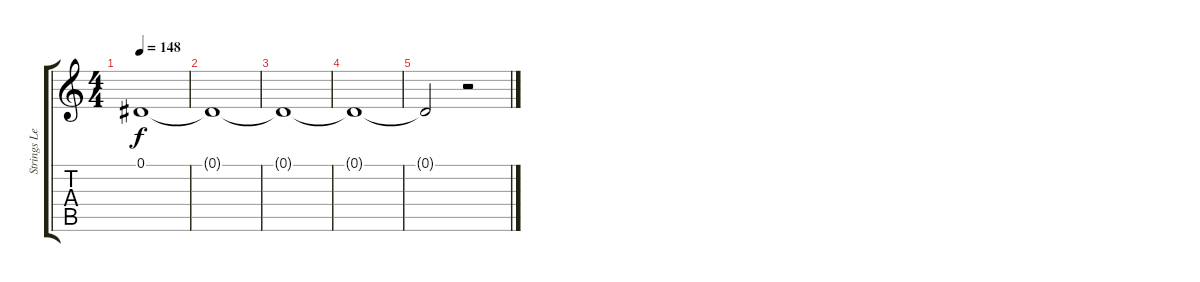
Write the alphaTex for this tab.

\track ("Strings Lead" "Strings Le") {instrument stringensemble1}
\staff {score tabs}
\tuning (Eb4 Bb3 Gb3 Db3 Ab2 Eb2) {hide}
\ts (4 4)
\tempo 148
\clef g2
\ks c
0.1{t}.1{dy f} |
0.1{t}.1 |
0.1{t}.1 |
0.1{t}.1 |
0.1{t}.2 r.2
